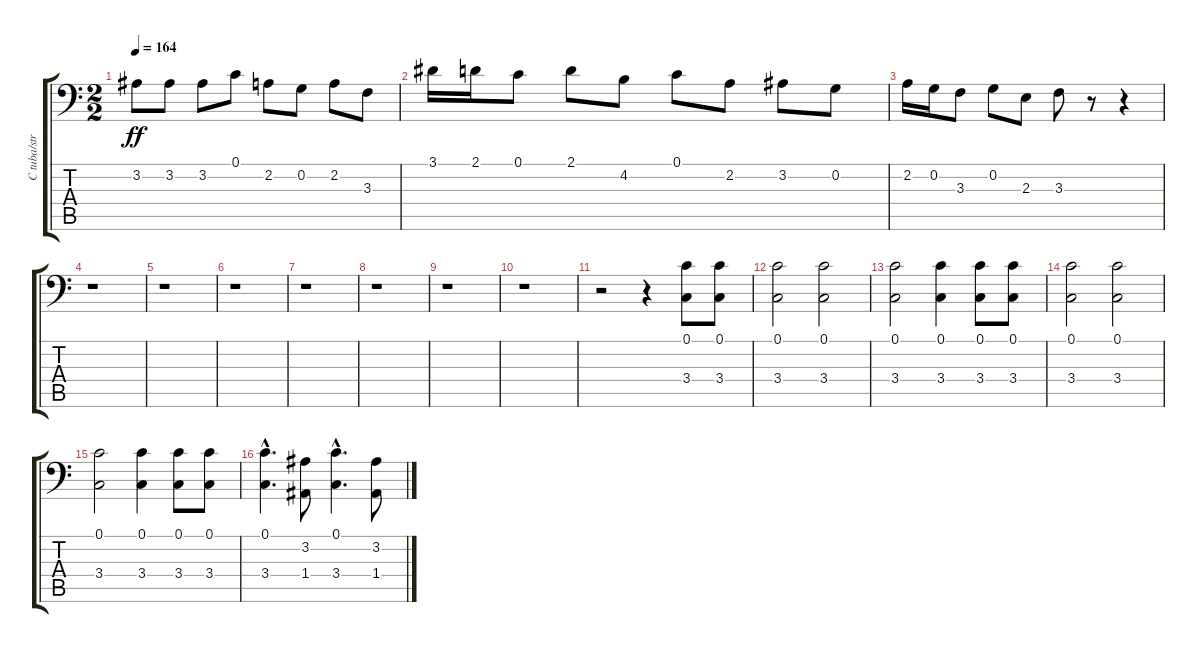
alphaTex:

\track ("C tuba/string bass" "C tuba/str") {instrument electricbassfinger}
\staff {score tabs}
\tuning (C3 G2 D2 A1 E1 B0) {hide}
\ts (2 2)
\tempo 164
\clef f4
\ks c
3.2.8{dy ff} 3.2.8 3.2.8 0.1.8 2.2.8 0.2.8 2.2.8 3.3.8 |
3.1.16 2.1.16 0.1.8 2.1.8 4.2.8 0.1.8 2.2.8 3.2.8 0.2.8 |
2.2.16 0.2.16 3.3.8 0.2.8 2.3.8 3.3.8 r.8 r.4 |
r.1 |
r.1 |
r.1 |
r.1 |
r.1 |
r.1 |
r.1 |
r.2 r.4 (0.1 3.4).8 (0.1 3.4).8 |
(0.1 3.4).2 (0.1 3.4).2 |
(0.1 3.4).2 (0.1 3.4).4 (0.1 3.4).8 (0.1 3.4).8 |
(0.1 3.4).2 (0.1 3.4).2 |
(0.1 3.4).2 (0.1 3.4).4 (0.1 3.4).8 (0.1 3.4).8 |
(0.1{hac} 3.4{hac}).4{d} (3.2 1.4).8 (0.1{hac} 3.4{hac}).4{d} (3.2 1.4).8
